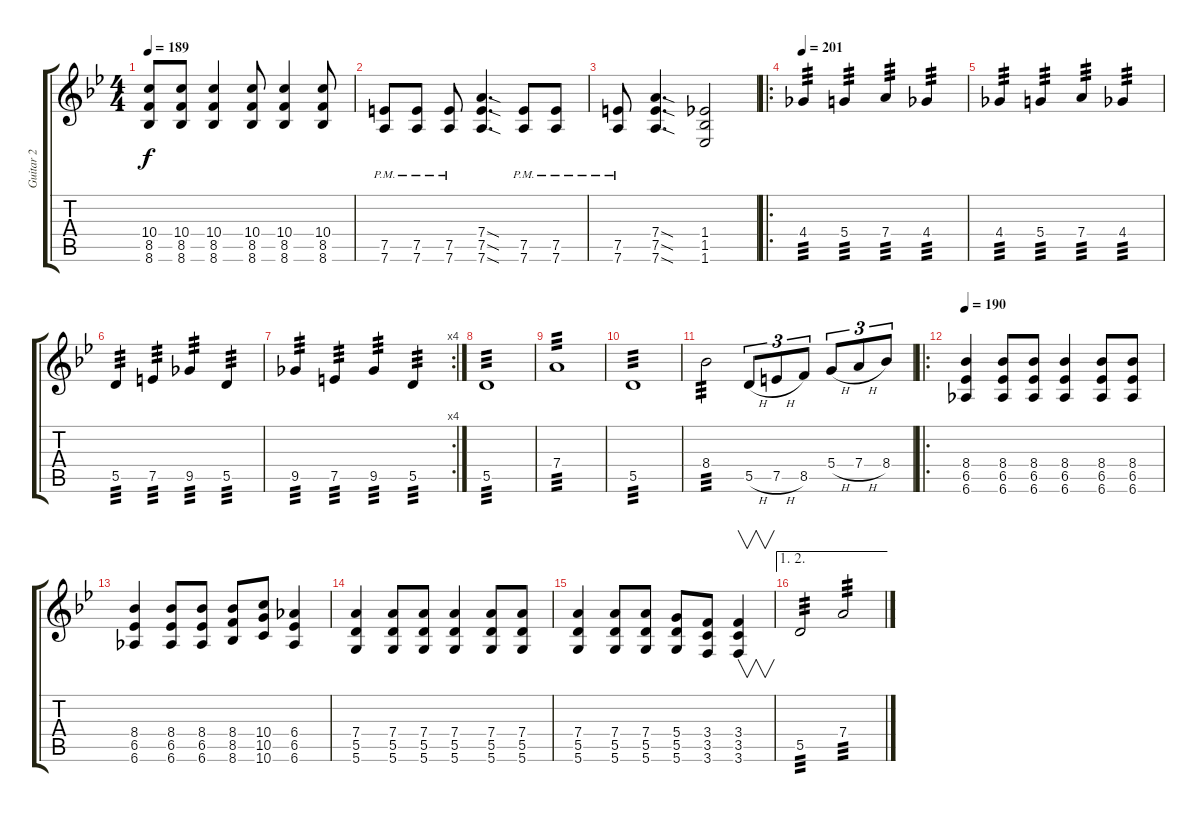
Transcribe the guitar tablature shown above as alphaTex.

\track ("Guitar 2" "Guitar 2") {instrument overdrivenguitar}
\staff {score tabs}
\tuning (E4 B3 G3 D3 A2 D2) {hide}
\ts (4 4)
\tempo 189
\clef g2
\ks bb
(10.4{t} 8.5{t} 8.6{t}).8{dy f} (10.4 8.5 8.6).8 (10.4 8.5 8.6).4 (10.4 8.5 8.6).8 (10.4 8.5 8.6).4 (10.4 8.5 8.6).8 |
(7.5{pm} 7.6{pm}).8 (7.5{pm} 7.6{pm}).8 (7.5{pm} 7.6{pm}).8 (7.4{sod} 7.5{sod} 7.6{sod}).4{d} (7.5{pm} 7.6{pm}).8 (7.5{pm} 7.6{pm}).8 |
(7.5{pm} 7.6{pm}).8 (7.4{sod} 7.5{sod} 7.6{sod}).4{d} (1.4 1.5 1.6).2 |
\ro
\tempo 201
4.4.4{tp 3} 5.4.4{tp 3} 7.4.4{tp 3} 4.4.4{tp 3} |
4.4.4{tp 3} 5.4.4{tp 3} 7.4.4{tp 3} 4.4.4{tp 3} |
5.5.4{tp 3} 7.5.4{tp 3} 9.5.4{tp 3} 5.5.4{tp 3} |
\rc 4
9.5.4{tp 3} 7.5.4{tp 3} 9.5.4{tp 3} 5.5.4{tp 3} |
5.5.1{tp 3} |
7.4.1{tp 3} |
5.5.1{tp 3} |
8.4.2{tp 3} 5.5{h}.8{tu (3 2)} 7.5{h}.8{tu (3 2)} 8.5.8{tu (3 2)} 5.4{h}.8{tu (3 2)} 7.4{h}.8{tu (3 2)} 8.4.8{tu (3 2)} |
\ro
\tempo 190
(8.4 6.5 6.6).4 (8.4 6.5 6.6).8 (8.4 6.5 6.6).8 (8.4 6.5 6.6).4 (8.4 6.5 6.6).8 (8.4 6.5 6.6).8 |
(8.4 6.5 6.6).4 (8.4 6.5 6.6).8 (8.4 6.5 6.6).8 (8.4 8.5 8.6).8 (10.4 10.5 10.6).8 (6.4 6.5 6.6).4 |
(7.4 5.5 5.6).4 (7.4 5.5 5.6).8 (7.4 5.5 5.6).8 (7.4 5.5 5.6).4 (7.4 5.5 5.6).8 (7.4 5.5 5.6).8 |
(7.4 5.5 5.6).4 (7.4 5.5 5.6).8 (7.4 5.5 5.6).8 (5.4 5.5 5.6).8 (3.4 3.5 3.6).8 (3.4 3.5 3.6).4{v} |
\ae (1 2)
5.5.2{tp 3} 7.4.2{tp 3}
